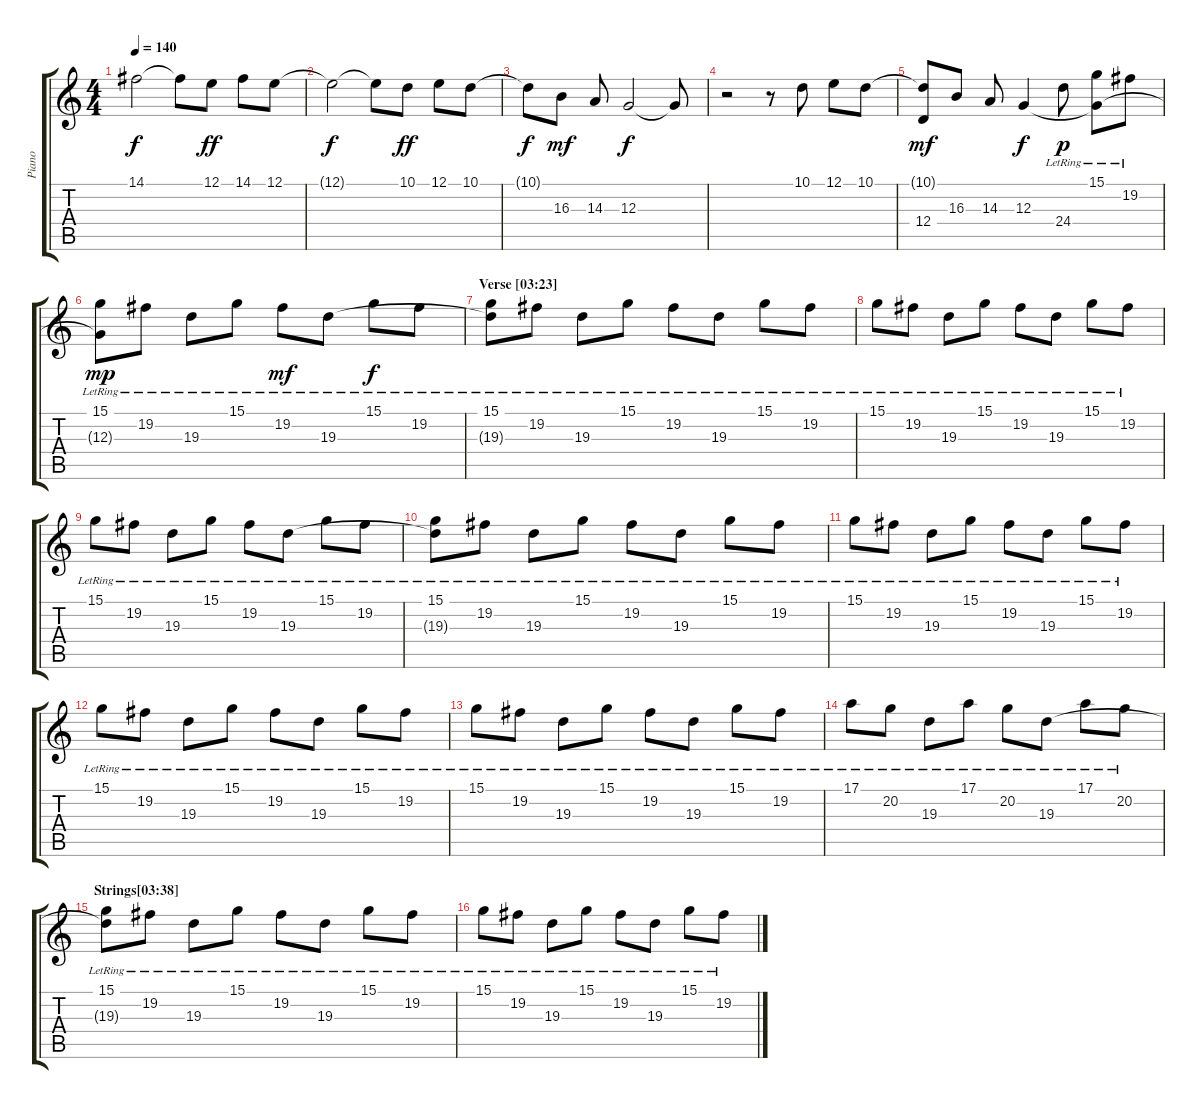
\track ("Piano" "Piano") {instrument acousticgrandpiano}
\staff {score tabs}
\tuning (E4 B3 G3 D3 A2 E2) {hide}
\ts (4 4)
\tempo 140
\clef g2
\ks c
14.1{t}.2{dy f} 14.1{t}.8 12.1.8{dy ff} 14.1.8 12.1.8 |
12.1{t}.2{dy f} 12.1{t}.8 10.1.8{dy ff} 12.1.8 10.1.8 |
\section ("" "")
10.1{t}.8{dy f} 16.3.8{dy mf} 14.3.8 12.3.2{dy f} 12.3{t}.8 |
r.2 r.8 10.1.8 12.1.8 10.1.8 |
(10.1{t} 12.4).8{dy mf} 16.3.8 14.3.8 12.3.4{dy f} 24.4{lr}.8{dy p} (15.1{lr} 12.3{t}).8 19.2{lr}.8 |
(15.1{lr} 12.3{t}).8{dy mp volume 12} 19.2{lr}.8 19.3{lr}.8 15.1{lr}.8 19.2{lr}.8{dy mf} 19.3{lr}.8 15.1{lr}.8{dy f} 19.2{lr}.8 |
\section ("" "Verse [03:23]")
(15.1{lr} 19.3{t}).8 19.2{lr}.8 19.3{lr}.8 15.1{lr}.8 19.2{lr}.8 19.3{lr}.8 15.1{lr}.8 19.2{lr}.8 |
15.1{lr}.8 19.2{lr}.8 19.3{lr}.8 15.1{lr}.8 19.2{lr}.8 19.3{lr}.8 15.1{lr}.8 19.2{lr}.8 |
15.1{lr}.8 19.2{lr}.8 19.3{lr}.8 15.1{lr}.8 19.2{lr}.8 19.3{lr}.8 15.1{lr}.8 19.2{lr}.8 |
(15.1{lr} 19.3{t}).8 19.2{lr}.8 19.3{lr}.8 15.1{lr}.8 19.2{lr}.8 19.3{lr}.8 15.1{lr}.8 19.2{lr}.8 |
\section ("" "")
15.1{lr}.8 19.2{lr}.8 19.3{lr}.8 15.1{lr}.8 19.2{lr}.8 19.3{lr}.8 15.1{lr}.8 19.2{lr}.8 |
15.1{lr}.8 19.2{lr}.8 19.3{lr}.8 15.1{lr}.8 19.2{lr}.8 19.3{lr}.8 15.1{lr}.8 19.2{lr}.8 |
15.1{lr}.8 19.2{lr}.8 19.3{lr}.8 15.1{lr}.8 19.2{lr}.8 19.3{lr}.8 15.1{lr}.8 19.2{lr}.8 |
17.1{lr}.8 20.2{lr}.8 19.3{lr}.8 17.1{lr}.8 20.2{lr}.8 19.3{lr}.8 17.1{lr}.8 20.2{lr}.8 |
\section ("" "Strings[03:38]")
(15.1{lr} 19.3{t}).8 19.2{lr}.8 19.3{lr}.8 15.1{lr}.8 19.2{lr}.8 19.3{lr}.8 15.1{lr}.8 19.2{lr}.8 |
15.1{lr}.8 19.2{lr}.8 19.3{lr}.8 15.1{lr}.8 19.2{lr}.8 19.3{lr}.8 15.1{lr}.8 19.2{lr}.8
